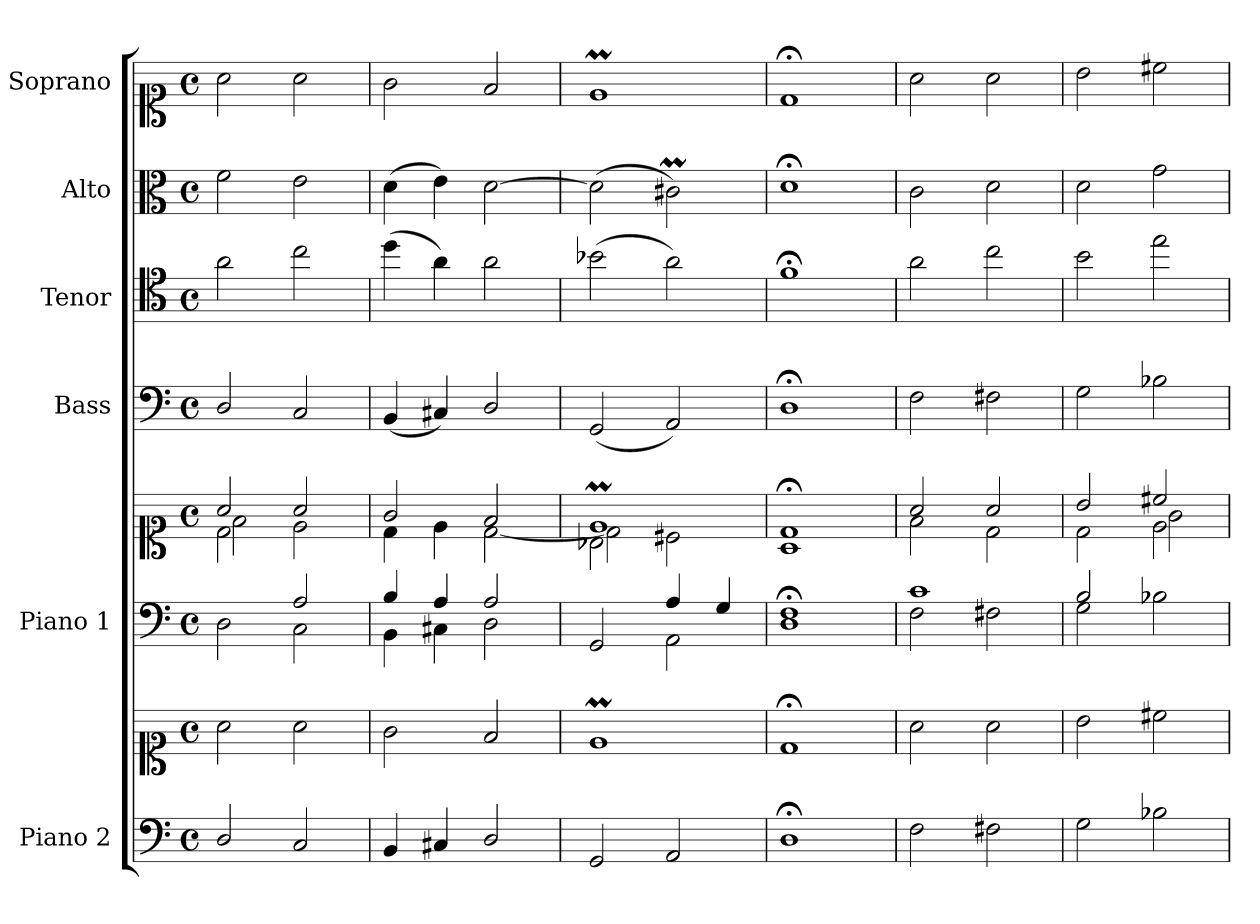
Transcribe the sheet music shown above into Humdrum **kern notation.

**kern	**kern	**kern	**kern	**kern	**kern	**kern	**kern
*part6	*part6	*part5	*part5	*part4	*part3	*part2	*part1
*staff8	*staff7	*staff6	*staff5	*staff4	*staff3	*staff2	*staff1
*I"Piano 2	*	*I"Piano 1	*	*I"Bass	*I"Tenor	*I"Alto	*I"Soprano
*I'Pno 2	*	*I'Pno 1	*	*I'B.	*I'T.	*I'A.	*I'S.
*clefF4	*clefC1	*clefF4	*clefC1	*clefF4	*clefC4	*clefC3	*clefC1
*	*	*	*	*	*ITrd7c12	*	*
*k[]	*k[]	*k[]	*k[]	*k[]	*k[]	*k[]	*k[]
*M4/4	*M4/4	*M4/4	*M4/4	*M4/4	*M4/4	*M4/4	*M4/4
*met(c)	*met(c)	*met(c)	*met(c)	*met(c)	*met(c)	*met(c)	*met(c)
=1	=1	=1	=1	=1	=1	=1	=1
*	*	*^	*^	*	*	*	*
*	*	*	*	*	*^	*	*	*	*
2D/	2a\	2ryy	2D\	2a/	2d\	2f\	2D/	2A\	2f\	2a\
2C/	2a\	2A/	2C\	2a/	2ryy	2e\	2C/	2c\	2e\	2a\
*	*	*	*	*	*v	*v	*	*	*	*
=2	=2	=2	=2	=2	=2	=2	=2	=2	=2
4BB/	2g\	4B/	4BB\	2g/	4d\	(4BB/	(4d\	(4d\	2g\
4C#X/	.	4A/	4C#X\	.	4e\	4C#X/)	4A\)	4e\)	.
2D/	2f/	2A/	2D\	2f/	[<2d\	2D/	2A\	[>2d\	2f/
=3	=3	=3	=3	=3	=3	=3	=3	=3	=3
*	*	*	*	*	*^	*	*	*	*
2GG/	1em/	2ryy	2GG/	1em/	2B-X\	2d\]	(2GG/	(2B-X\	(2d\]	1em/
2AA/	.	4A/	2AA\	.	2ryy	2c#X\	2AA/)	2A\)	2c#Xm\)	.
.	.	4G/	.	.	.	.	.	.	.	.
*	*	*	*	*	*v	*v	*	*	*	*
=4	=4	=4	=4	=4	=4	=4	=4	=4	=4
1D;\	1d;</	1F;/	1D\	1d;</	1A\	1D;<\	1F;<\	1d;<\	1d;</
=5	=5	=5	=5	=5	=5	=5	=5	=5	=5
2F\	2a\	1c/	2F\	2a/	2f\	2F\	2A\	2c\	2a\
2F#X\	2a\	.	2F#X\	2a/	2d\	2F#X\	2c\	2d\	2a\
=6	=6	=6	=6	=6	=6	=6	=6	=6	=6
*	*	*	*	*	*^	*	*	*	*
2G\	2b\	2B/	2G\	2b/	2ryy	2d\	2G\	2B\	2d\	2b\
2B-X\	2cc#X\	2ryy	2B-X\	2cc#X/	2e\	2g\	2B-X\	2e\	2g\	2cc#X\
*	*	*v	*v	*	*	*	*	*	*	*
*	*	*	*v	*v	*v	*	*	*	*
=	=	=	=	=	=	=	=
*-	*-	*-	*-	*-	*-	*-	*-
